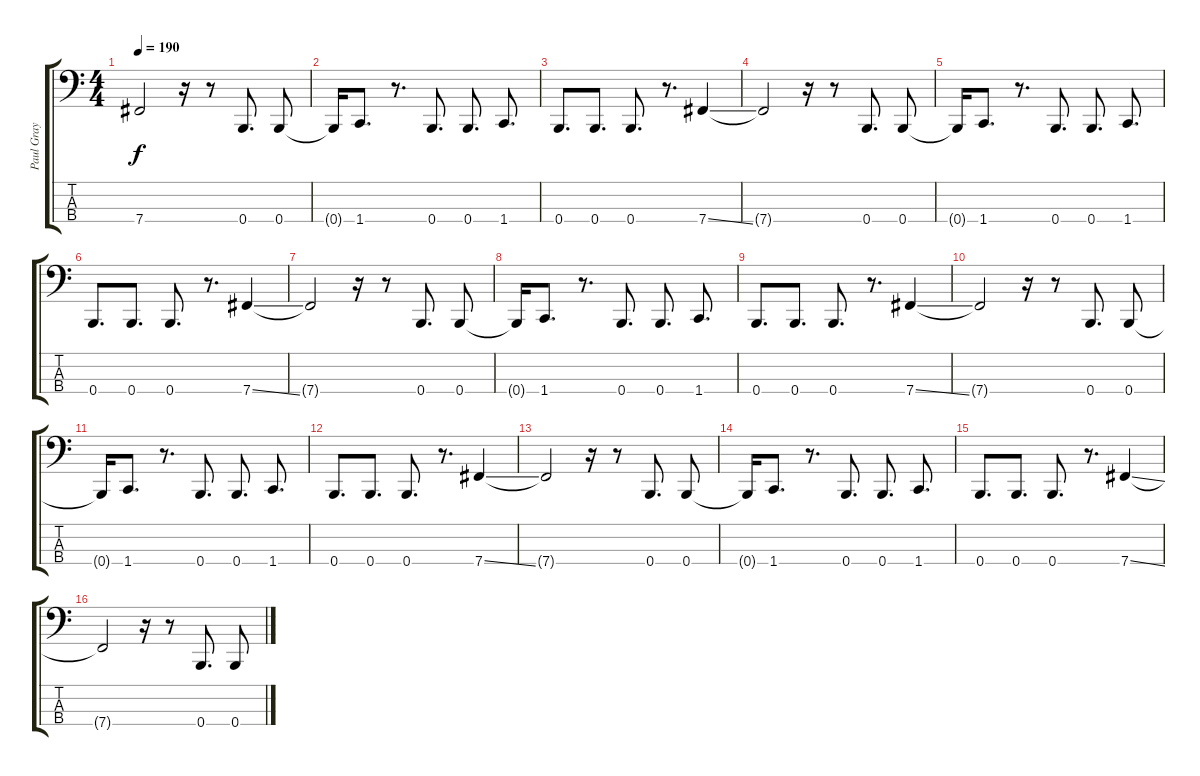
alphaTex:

\track ("Paul Gray" "Paul Gray") {instrument electricbasspick}
\staff {score tabs}
\tuning (E2 B1 Gb1 B0) {hide}
\ts (4 4)
\tempo 190
\clef f4
\ks c
7.4{t}.2{dy f} r.16 r.8 0.4.8{d} 0.4.8 |
0.4{t}.16 1.4.8{d} r.8{d} 0.4.8{d} 0.4.8{d} 1.4.8{d} |
0.4.8{d} 0.4.8{d} 0.4.8{d} r.8{d} 7.4{ss}.4 |
7.4{t}.2 r.16 r.8 0.4.8{d} 0.4.8 |
0.4{t}.16 1.4.8{d} r.8{d} 0.4.8{d} 0.4.8{d} 1.4.8{d} |
0.4.8{d} 0.4.8{d} 0.4.8{d} r.8{d} 7.4{ss}.4 |
7.4{t}.2 r.16 r.8 0.4.8{d} 0.4.8 |
0.4{t}.16 1.4.8{d} r.8{d} 0.4.8{d} 0.4.8{d} 1.4.8{d} |
0.4.8{d} 0.4.8{d} 0.4.8{d} r.8{d} 7.4{ss}.4 |
7.4{t}.2 r.16 r.8 0.4.8{d} 0.4.8 |
0.4{t}.16 1.4.8{d} r.8{d} 0.4.8{d} 0.4.8{d} 1.4.8{d} |
0.4.8{d} 0.4.8{d} 0.4.8{d} r.8{d} 7.4{ss}.4 |
7.4{t}.2 r.16 r.8 0.4.8{d} 0.4.8 |
0.4{t}.16 1.4.8{d} r.8{d} 0.4.8{d} 0.4.8{d} 1.4.8{d} |
0.4.8{d} 0.4.8{d} 0.4.8{d} r.8{d} 7.4{ss}.4 |
7.4{t}.2 r.16 r.8 0.4.8{d} 0.4.8
